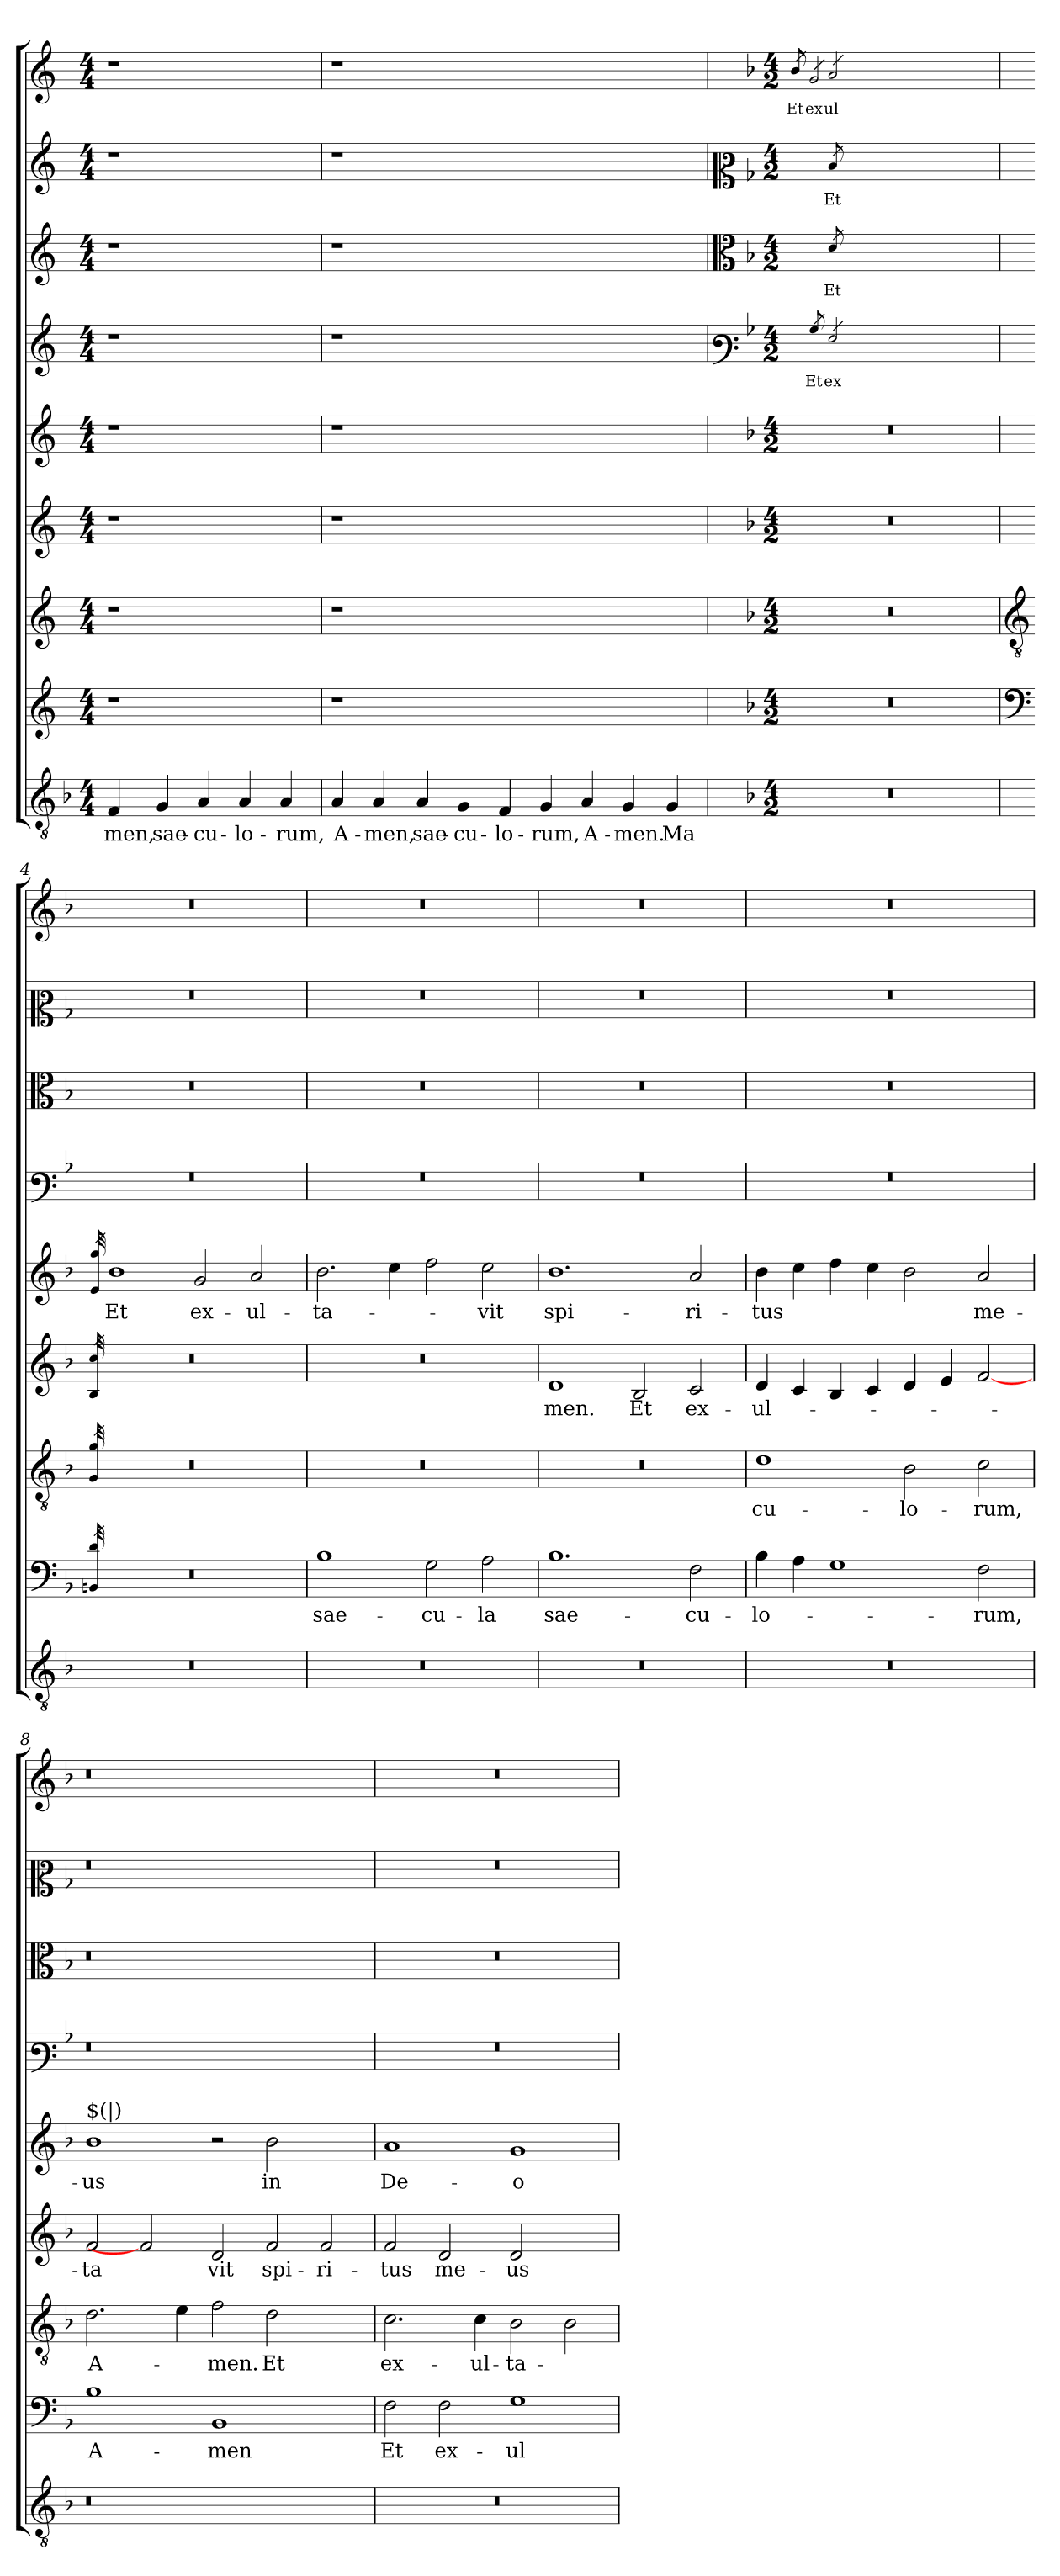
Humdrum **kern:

**kern	**text	**kern	**text	**kern	**text	**kern	**text	**kern	**text	**kern	**text	**kern	**text	**kern	**text	**kern	**text
*part9	*part9	*part8	*part8	*part7	*part7	*part6	*part6	*part5	*part5	*part4	*part4	*part3	*part3	*part2	*part2	*part1	*part1
*staff9	*staff9	*staff8	*staff8	*staff7	*staff7	*staff6	*staff6	*staff5	*staff5	*staff4	*staff4	*staff3	*staff3	*staff2	*staff2	*staff1	*staff1
*clefGv2	*	*clefG2	*	*clefG2	*	*clefG2	*	*clefG2	*	*clefG2	*	*clefG2	*	*clefG2	*	*clefG2	*
*k[b-]	*	*k[]	*	*k[]	*	*k[]	*	*k[]	*	*k[]	*	*k[]	*	*k[]	*	*k[]	*
*F:	*	*C:	*	*C:	*	*C:	*	*C:	*	*C:	*	*C:	*	*C:	*	*C:	*
*M4/4	*	*M4/4	*	*M4/4	*	*M4/4	*	*M4/4	*	*M4/4	*	*M4/4	*	*M4/4	*	*M4/4	*
=1	=1	=1	=1	=1	=1	=1	=1	=1	=1	=1	=1	=1	=1	=1	=1	=1	=1
!LO:N:head=solid	!LO:LY:b	!	!	!	!	!	!	!	!	!	!	!	!	!	!	!	!
4F/	men,	1r	.	1r	.	1r	.	1r	.	1r	.	1r	.	1r	.	1r	.
!LO:N:head=solid	!LO:LY:b	!	!	!	!	!	!	!	!	!	!	!	!	!	!	!	!
4G/	sae-	.	.	.	.	.	.	.	.	.	.	.	.	.	.	.	.
!LO:N:head=solid	!LO:LY:b	!	!	!	!	!	!	!	!	!	!	!	!	!	!	!	!
4A/	-cu-	.	.	.	.	.	.	.	.	.	.	.	.	.	.	.	.
!LO:N:head=solid	!LO:LY:b	!	!	!	!	!	!	!	!	!	!	!	!	!	!	!	!
4A/	-lo-	.	.	.	.	.	.	.	.	.	.	.	.	.	.	.	.
!LO:N:head=solid	!LO:LY:b	!	!	!	!	!	!	!	!	!	!	!	!	!	!	!	!
4A/	-rum,	4ryy	.	4ryy	.	4ryy	.	4ryy	.	4ryy	.	4ryy	.	4ryy	.	4ryy	.
=2	=2	=2	=2	=2	=2	=2	=2	=2	=2	=2	=2	=2	=2	=2	=2	=2	=2
!LO:N:head=solid	!LO:LY:b	!	!	!	!	!	!	!	!	!	!	!	!	!	!	!	!
4A/	A-	1r	.	1r	.	1r	.	1r	.	1r	.	1r	.	1r	.	1r	.
!LO:N:head=solid	!LO:LY:b	!	!	!	!	!	!	!	!	!	!	!	!	!	!	!	!
4A/	-men,	.	.	.	.	.	.	.	.	.	.	.	.	.	.	.	.
!LO:N:head=solid	!LO:LY:b	!	!	!	!	!	!	!	!	!	!	!	!	!	!	!	!
4A/	sae-	.	.	.	.	.	.	.	.	.	.	.	.	.	.	.	.
!LO:N:head=solid	!LO:LY:b	!	!	!	!	!	!	!	!	!	!	!	!	!	!	!	!
4G/	-cu-	.	.	.	.	.	.	.	.	.	.	.	.	.	.	.	.
!LO:N:head=solid	!LO:LY:b	!	!	!	!	!	!	!	!	!	!	!	!	!	!	!	!
4F/	-lo-	1ryy	.	1ryy	.	1ryy	.	1ryy	.	1ryy	.	1ryy	.	1ryy	.	1ryy	.
!LO:N:head=solid	!LO:LY:b	!	!	!	!	!	!	!	!	!	!	!	!	!	!	!	!
4G/	-rum,	.	.	.	.	.	.	.	.	.	.	.	.	.	.	.	.
!LO:N:head=solid	!LO:LY:b	!	!	!	!	!	!	!	!	!	!	!	!	!	!	!	!
4A/	A-	.	.	.	.	.	.	.	.	.	.	.	.	.	.	.	.
!LO:N:head=solid	!LO:LY:b	!	!	!	!	!	!	!	!	!	!	!	!	!	!	!	!
4G/	-men.	.	.	.	.	.	.	.	.	.	.	.	.	.	.	.	.
!LO:N:head=solid	!LO:LY:b	!	!	!	!	!	!	!	!	!	!	!	!	!	!	!	!
4G/	Ma-	4ryy	.	4ryy	.	4ryy	.	4ryy	.	4ryy	.	4ryy	.	4ryy	.	4ryy	.
!!LO:LB:g=z
=3	=3	=3	=3	=3	=3	=3	=3	=3	=3	=3	=3	=3	=3	=3	=3	=3	=3
*	*	*	*	*	*	*	*	*	*	*clefF3	*	*clefC3	*	*clefC2	*	*	*
*	*	*k[b-]	*	*k[b-]	*	*k[b-]	*	*k[b-]	*	*k[b-]	*	*k[b-]	*	*k[b-]	*	*k[b-]	*
*	*	*F:	*	*F:	*	*F:	*	*F:	*	*F:	*	*F:	*	*F:	*	*F:	*
*M4/2	*	*M4/2	*	*M4/2	*	*M4/2	*	*M4/2	*	*M4/2	*	*M4/2	*	*M4/2	*	*M4/2	*
!	!	!	!	!	!	!	!	!	!	!	!	!	!	!	!	!	!LO:LY:b
.	.	.	.	.	.	.	.	.	.	.	.	.	.	.	.	8qb-/	Et
!	!	!	!	!	!	!	!	!	!	!	!LO:LY:b	!	!	!	!	!	!LO:LY:b
.	.	.	.	.	.	.	.	.	.	8qB-/	Et	.	.	.	.	2qg/	ex-
!	!	!	!	!	!	!	!	!	!	!	!LO:LY:b	!	!LO:LY:b	!	!LO:LY:b	!	!LO:LY:b
.	.	.	.	.	.	.	.	.	.	2qG/	ex-	8qd/	Et	8qd/	Et	2qa/	-ul-
0r	.	0r	.	0r	.	0r	.	0r	.	0ryy	.	0ryy	.	0ryy	.	0ryy	.
!!LO:LB:g=z
=4	=4	=4	=4	=4	=4	=4	=4	=4	=4	=4	=4	=4	=4	=4	=4	=4	=4
*	*	*clefF4	*	*clefGv2	*	*	*	*	*	*	*	*	*	*	*	*	*
!	!	!	!	!	!	!	!	!LO:N:n=1:head=solid	!	!	!	!	!	!	!	!	!
!	!	!	!	!	!	!LO:N:n=1:head=solid	!	!LO:N:n=2:head=solid	!	!	!	!	!	!	!	!	!
!	!	!	!	!LO:N:n=1:head=solid	!	!LO:N:n=2:head=solid	!	!	!	!	!	!	!	!	!	!	!
!	!	!LO:N:n=1:head=solid	!	!LO:N:n=2:head=solid	!	!	!	!	!	!	!	!	!	!	!	!	!
!	!	!LO:N:n=2:head=solid	!	!	!	!	!	!	!	!	!	!	!	!	!	!	!
.	.	32qBBn/ 32qd/	.	32qG/ 32qg/	.	32qB-/ 32qcc/	.	32qe/ 32qff/	.	.	.	.	.	.	.	.	.
!	!	!	!	!	!	!	!	!	!LO:LY:b	!	!	!	!	!	!	!	!
0r	.	0r	.	0r	.	0r	.	1b-	Et	0r	.	0r	.	0r	.	0r	.
!	!	!	!	!	!	!	!	!	!LO:LY:b	!	!	!	!	!	!	!	!
.	.	.	.	.	.	.	.	2g/	ex-	.	.	.	.	.	.	.	.
!	!	!	!	!	!	!	!	!	!LO:LY:b	!	!	!	!	!	!	!	!
.	.	.	.	.	.	.	.	2a/	-ul-	.	.	.	.	.	.	.	.
=5	=5	=5	=5	=5	=5	=5	=5	=5	=5	=5	=5	=5	=5	=5	=5	=5	=5
!	!	!	!LO:LY:b	!	!	!	!	!	!LO:LY:b	!	!	!	!	!	!	!	!
0r	.	1B-	sae-	0r	.	0r	.	2.b-\	-ta-	0r	.	0r	.	0r	.	0r	.
.	.	.	.	.	.	.	.	4cc\	.	.	.	.	.	.	.	.	.
!	!	!	!LO:LY:b	!	!	!	!	!	!	!	!	!	!	!	!	!	!
.	.	2G\	-cu-	.	.	.	.	2dd\	.	.	.	.	.	.	.	.	.
!	!	!	!LO:LY:b	!	!	!	!	!	!LO:LY:b	!	!	!	!	!	!	!	!
.	.	2A\	-la	.	.	.	.	2cc\	-vit	.	.	.	.	.	.	.	.
=6	=6	=6	=6	=6	=6	=6	=6	=6	=6	=6	=6	=6	=6	=6	=6	=6	=6
!	!	!	!LO:LY:b	!	!	!	!LO:LY:b	!	!LO:LY:b	!	!	!	!	!	!	!	!
0r	.	1.B-	sae-	0r	.	1d	men.	1.b-	spi-	0r	.	0r	.	0r	.	0r	.
!	!	!	!	!	!	!	!LO:LY:b	!	!	!	!	!	!	!	!	!	!
.	.	.	.	.	.	2B-/	Et	.	.	.	.	.	.	.	.	.	.
!	!	!	!LO:LY:b	!	!	!	!LO:LY:b	!	!LO:LY:b	!	!	!	!	!	!	!	!
.	.	2F\	-cu-	.	.	2c/	ex-	2a/	-ri-	.	.	.	.	.	.	.	.
!!LO:LB:g=z
=7	=7	=7	=7	=7	=7	=7	=7	=7	=7	=7	=7	=7	=7	=7	=7	=7	=7
!	!	!	!LO:LY:b	!	!LO:LY:b	!	!LO:LY:b	!	!LO:LY:b	!	!	!	!	!	!	!	!
0r	.	4B-\	-lo-	1d	cu-	4d/	-ul-	4b-\	-tus	0r	.	0r	.	0r	.	0r	.
.	.	4A\	.	.	.	4c/	.	4cc\	.	.	.	.	.	.	.	.	.
.	.	1G	.	.	.	4B-/	.	4dd\	.	.	.	.	.	.	.	.	.
.	.	.	.	.	.	4c/	.	4cc\	.	.	.	.	.	.	.	.	.
!	!	!	!	!	!LO:LY:b	!	!	!	!	!	!	!	!	!	!	!	!
.	.	.	.	2B-\	-lo-	4d/	.	2b-\	.	.	.	.	.	.	.	.	.
.	.	.	.	.	.	4e/	.	.	.	.	.	.	.	.	.	.	.
!	!	!	!LO:LY:b	!	!LO:LY:b	!	!	!	!LO:LY:b	!	!	!	!	!	!	!	!
.	.	2F\	-rum,	2c\	-rum,	[2f	.	2a/	me-	.	.	.	.	.	.	.	.
=8	=8	=8	=8	=8	=8	=8	=8	=8	=8	=8	=8	=8	=8	=8	=8	=8	=8
!	!	!	!	!	!	!	!	!LO:TX:a:t=$(|)	!	!	!	!	!	!	!	!	!
!	!	!	!LO:LY:b	!	!LO:LY:b	!	!LO:LY:b	!	!LO:LY:b	!	!	!	!	!	!	!	!
0r	.	1B-	A-	2.d\	A-	2f/	-ta	1b-	-us	0r	.	0r	.	0r	.	0r	.
.	.	.	.	.	.	2f]	.	.	.	.	.	.	.	.	.	.	.
.	.	.	.	4e\	.	.	.	.	.	.	.	.	.	.	.	.	.
!	!	!	!LO:LY:b	!	!LO:LY:b	!	!LO:LY:b	!	!	!	!	!	!	!	!	!	!
.	.	1BB-	-men	2f\	-men.	2d/	vit	2r	.	.	.	.	.	.	.	.	.
!	!	!	!	!	!LO:LY:b	!	!LO:LY:b	!	!LO:LY:b	!	!	!	!	!	!	!	!
.	.	.	.	2d\	Et	2f/	spi-	2b-\	in	.	.	.	.	.	.	.	.
!	!	!	!	!	!	!	!LO:LY:b	!	!	!	!	!	!	!	!	!	!
2ryy	.	2ryy	.	2ryy	.	2f/	-ri-	2ryy	.	2ryy	.	2ryy	.	2ryy	.	2ryy	.
=9	=9	=9	=9	=9	=9	=9	=9	=9	=9	=9	=9	=9	=9	=9	=9	=9	=9
!	!	!	!LO:LY:b	!	!LO:LY:b	!	!LO:LY:b	!	!LO:LY:b	!	!	!	!	!	!	!	!
0r	.	2F\	Et	2.c\	ex-	2f/	-tus	1a	De-	0r	.	0r	.	0r	.	0r	.
!	!	!	!LO:LY:b	!	!	!	!LO:LY:b	!	!	!	!	!	!	!	!	!	!
.	.	2F\	ex-	.	.	2d/	me-	.	.	.	.	.	.	.	.	.	.
!	!	!	!	!	!LO:LY:b	!	!	!	!	!	!	!	!	!	!	!	!
.	.	.	.	4c\	-ul-	.	.	.	.	.	.	.	.	.	.	.	.
!	!	!	!LO:LY:b	!	!LO:LY:b	!	!LO:LY:b	!	!LO:LY:b	!	!	!	!	!	!	!	!
.	.	1G	-ul-	2B-\	-ta-	2d/	-us	1g	-o	.	.	.	.	.	.	.	.
!	!	!	!	!	!LO:LY:b	!	!	!	!	!	!	!	!	!	!	!	!
.	.	.	.	2B-\	-­	2ryy	.	.	.	.	.	.	.	.	.	.	.
=	=	=	=	=	=	=	=	=	=	=	=	=	=	=	=	=	=
*-	*-	*-	*-	*-	*-	*-	*-	*-	*-	*-	*-	*-	*-	*-	*-	*-	*-
